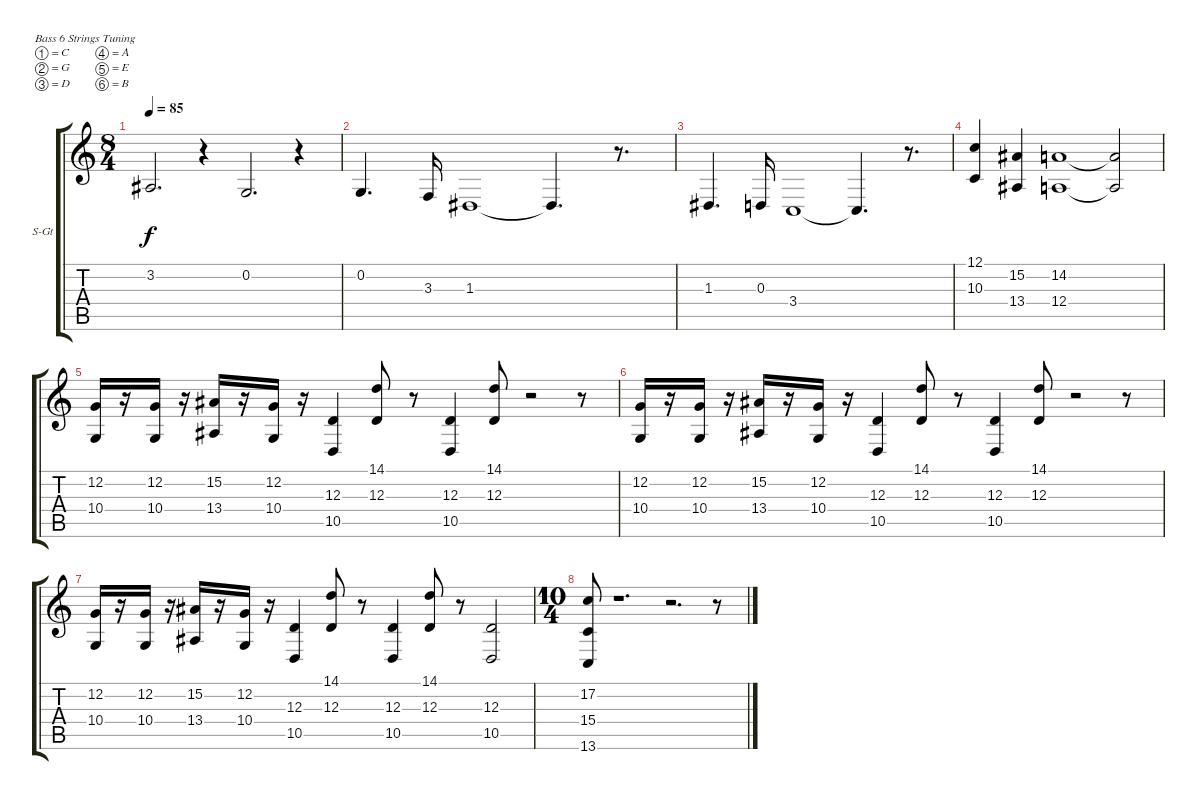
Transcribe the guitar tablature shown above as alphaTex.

\bracketExtendMode groupsimilarinstruments
\firstSystemTrackNameOrientation horizontal
\otherSystemsTrackNameOrientation horizontal
\track ("" "S-Gt") {instrument stringensemble1}
\staff {score tabs}
\tuning (C3 G2 D2 A1 E1 B0)
\displaytranspose 12
\ts (8 4)
\tempo 85
\clef g2
\ks c
3.2.2{d dy f} r.4 0.2.2{d} r.4 |
0.2.4{d} 3.3.16 1.3.1 1.3{t}.4{d} r.8{d} |
1.3.4{d} 0.3.16 3.4.1 3.4{t}.4{d} r.8{d} |
(12.1 10.3).4 (15.2 13.4).4 (14.2 12.4).1 (14.2{t} 12.4{t}).2 |
(12.2 10.4).16 r.16 (12.2 10.4).16 r.16 (15.2 13.4).16 r.16 (12.2 10.4).16 r.16 (12.3 10.5).4 (14.1 12.3).8 r.8 (12.3 10.5).4 (14.1 12.3).8 r.2 r.8 |
(12.2 10.4).16 r.16 (12.2 10.4).16 r.16 (15.2 13.4).16 r.16 (12.2 10.4).16 r.16 (12.3 10.5).4 (14.1 12.3).8 r.8 (12.3 10.5).4 (14.1 12.3).8 r.2 r.8 |
(12.2 10.4).16 r.16 (12.2 10.4).16 r.16 (15.2 13.4).16 r.16 (12.2 10.4).16 r.16 (12.3 10.5).4 (14.1 12.3).8 r.8 (12.3 10.5).4 (14.1 12.3).8 r.8 (12.3 10.5).2 |
\ts (10 4)
(17.2 15.4 13.6).8 r.1{d} r.2{d} r.8
